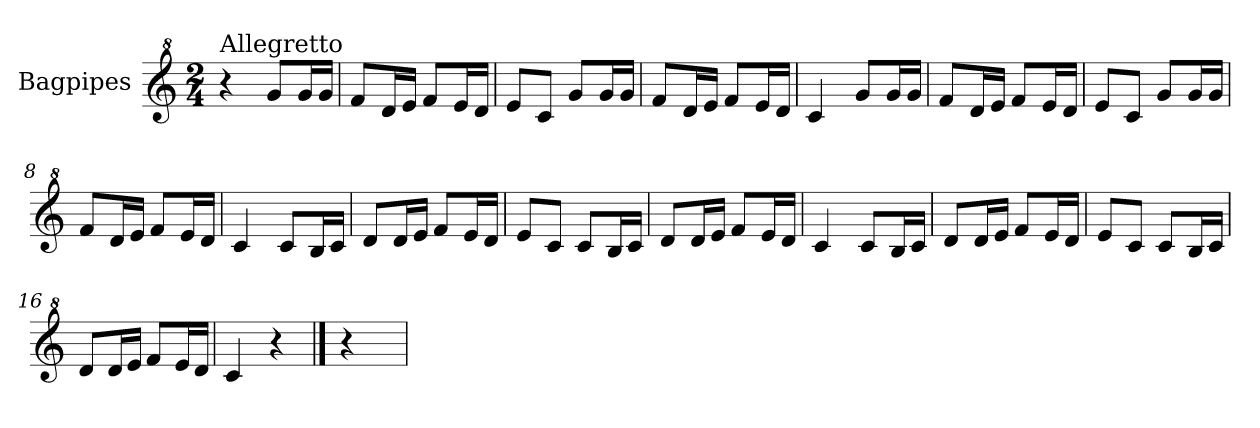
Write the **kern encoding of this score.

**kern
*part1
*staff1
*I"Bagpipes
*I'Bag
*clefG^2
*k[]
*C:
*M2/4
=1
!LO:TX:a:t=Allegretto
4r
8gg/L
16gg/L
16gg/JJ
=2
8ff/L
16dd/L
16ee/JJ
8ff/L
16ee/L
16dd/JJ
=3
8ee/L
8cc/J
8gg/L
16gg/L
16gg/JJ
=4
8ff/L
16dd/L
16ee/JJ
8ff/L
16ee/L
16dd/JJ
=5
4cc/
8gg/L
16gg/L
16gg/JJ
=6
8ff/L
16dd/L
16ee/JJ
8ff/L
16ee/L
16dd/JJ
=7
8ee/L
8cc/J
8gg/L
16gg/L
16gg/JJ
=8
8ff/L
16dd/L
16ee/JJ
8ff/L
16ee/L
16dd/JJ
!!LO:LB:g=z
=9
4cc/
8cc/L
16b/L
16cc/JJ
=10
8dd/L
16dd/L
16ee/JJ
8ff/L
16ee/L
16dd/JJ
=11
8ee/L
8cc/J
8cc/L
16b/L
16cc/JJ
=12
8dd/L
16dd/L
16ee/JJ
8ff/L
16ee/L
16dd/JJ
=13
4cc/
8cc/L
16b/L
16cc/JJ
=14
8dd/L
16dd/L
16ee/JJ
8ff/L
16ee/L
16dd/JJ
=15
8ee/L
8cc/J
8cc/L
16b/L
16cc/JJ
=16
8dd/L
16dd/L
16ee/JJ
8ff/L
16ee/L
16dd/JJ
=17
4cc/
4r
==18
4r
=
*-
